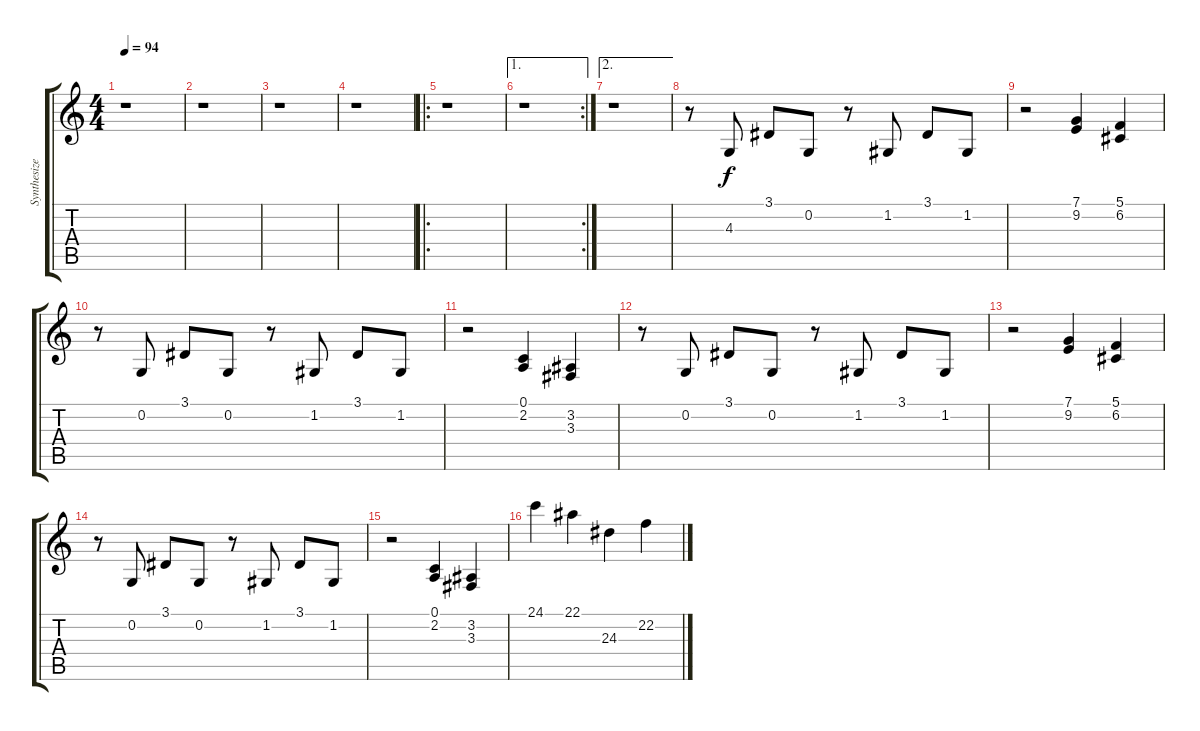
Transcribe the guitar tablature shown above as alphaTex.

\track ("Synthesizer" "Synthesize") {instrument stringensemble1}
\staff {score tabs}
\tuning (C4 G3 Eb3 Bb2 F2 C2) {hide}
\ts (4 4)
\tempo 94
\clef g2
\ks c
r.1{dy f instrument stringensemble1} |
r.1 |
r.1 |
r.1 |
\ro
r.1 |
\ae 1
\rc 2
r.1 |
\ae 2
r.1 |
r.8 4.3.8 3.1.8 0.2.8 r.8 1.2.8 3.1.8 1.2.8 |
r.2 (7.1 9.2).4 (5.1 6.2).4 |
r.8 0.2.8 3.1.8 0.2.8 r.8 1.2.8 3.1.8 1.2.8 |
r.2 (0.1 2.2).4 (3.2 3.3).4 |
r.8 0.2.8 3.1.8 0.2.8 r.8 1.2.8 3.1.8 1.2.8 |
r.2 (7.1 9.2).4 (5.1 6.2).4 |
r.8 0.2.8 3.1.8 0.2.8 r.8 1.2.8 3.1.8 1.2.8 |
r.2 (0.1 2.2).4 (3.2 3.3).4 |
24.1.4 22.1.4 24.3.4 22.2.4
